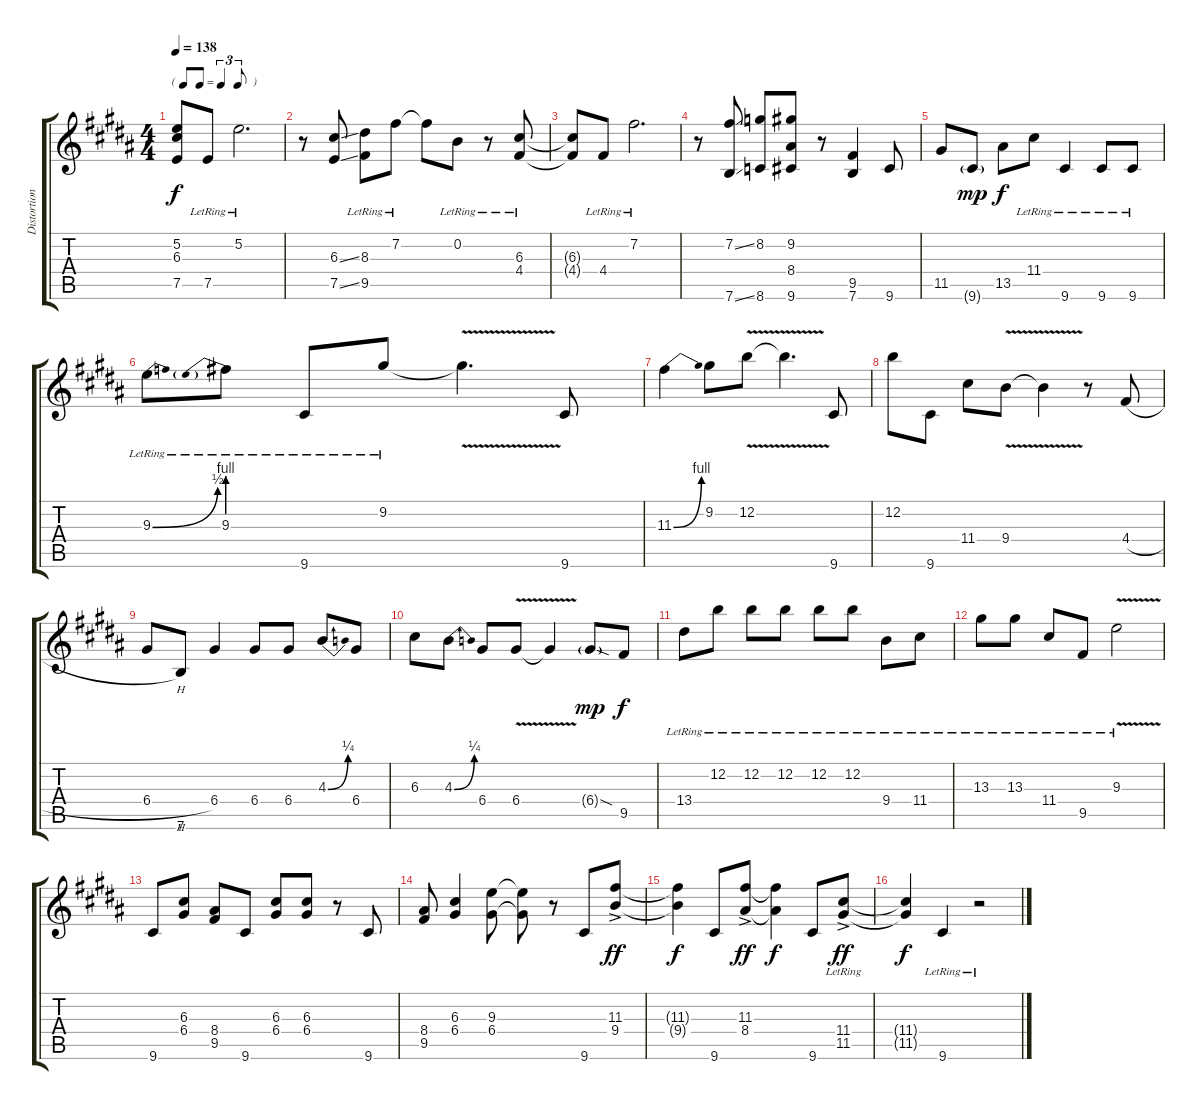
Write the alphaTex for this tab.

\track ("Distortion" "Distortion") {instrument overdrivenguitar}
\staff {score tabs}
\tuning (E4 B3 G3 D3 A2 E2) {hide}
\ts (4 4)
\tf triplet8th
\tempo 138
\clef g2
\ks g#minor
(5.2{t} 6.3{t} 7.5{t}).8{dy f} 7.5{lr}.8 5.2{lr}.2{d} |
r.8 (6.3{ss} 7.5{ss}).8 (8.3{lr} 9.5{lr}).8 7.2{lr}.8 7.2{t}.8 0.2{lr}.8 r.8 (6.3{lr} 4.4{lr}).8 |
(6.3{t} 4.4{t}).8 4.4{lr}.8 7.2{lr}.2{d} |
r.8 (7.2{ss} 7.6{ss}).8 (8.2 8.6).8 (9.2 8.4 9.6).8 r.8 (9.5 7.6).4 9.6.8 |
\ks b
11.5.8 9.6{g}.8{dy mp} 13.5.8{dy f} 11.4{lr}.8 9.6{lr}.4 9.6{lr}.8 9.6{lr}.8 |
\ks g#minor
9.3{be (bend 0 0 60 2) lr}.8 9.3{be (prebend 0 4 60 4) lr}.8 9.6{lr}.8 9.2{lr}.8 9.2{v t}.4{d} 9.6.8 |
11.3{be (bend 0 0 60 4)}.4 9.2.8 12.2{v}.8 12.2{v t}.4{d} 9.6.8 |
12.2.8 9.6.8 11.4.8 9.4{v}.8 9.4{v t}.4 r.8 4.4{h}.8 |
\ks b
6.4{h}.8 7.6.8 6.4.4 6.4.8 6.4.8 4.3{be (bend 0 0 60 1)}.8 6.4.8 |
\ks g#minor
6.3.8 4.3{be (bend 0 0 60 1)}.8 6.4.8 6.4{v}.8 6.4{v t}.4 6.4{sod g}.8{dy mp} 9.5.8{dy f} |
13.4{lr}.8 12.2{lr}.8 12.2{lr}.8 12.2{lr}.8 12.2{lr}.8 12.2{lr}.8 9.4{lr}.8 11.4{lr}.8 |
13.3{lr}.8 13.3{lr}.8 11.4{lr}.8 9.5{lr}.8 9.3{v lr}.2 |
\ks b
9.6.8 (6.3 6.4).8 (8.4 9.5).8 9.6.8 (6.3 6.4).8 (6.3 6.4).8 r.8 9.6.8 |
\ks g#minor
(8.4 9.5).8 (6.3 6.4).4 (9.3 6.4).8 (9.3{t} 6.4{t}).8 r.8 9.6.8 (11.3{ac} 9.4{ac}).8{dy ff} |
(11.3{t} 9.4{t}).4{dy f} 9.6.8 (11.3{ac} 8.4{ac}).8{dy ff} (11.3{t} 8.4{t}).4{dy f} 9.6.8 (11.4{ac lr} 11.5{ac lr}).8{dy ff} |
(11.4{t} 11.5{t}).4{dy f} 9.6{lr}.4 r.2
